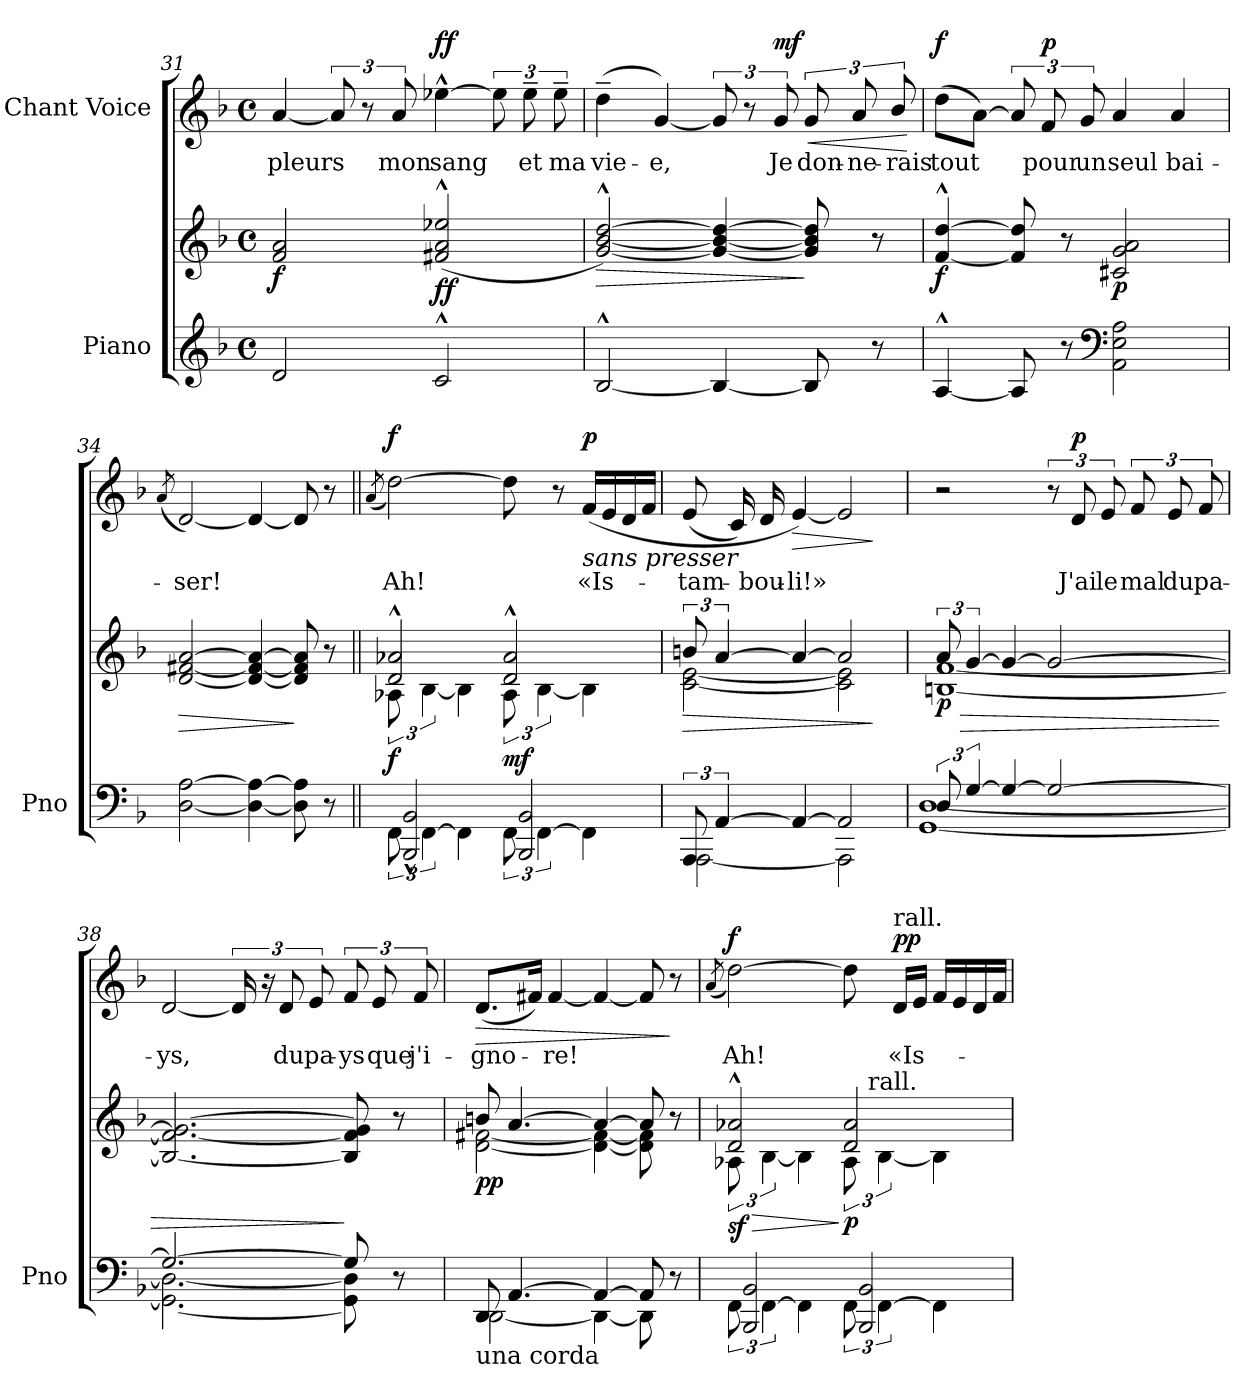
**kern	**kern	**dynam	**kern	**text	**dynam
*part2	*part2	*part2	*part1	*part1	*part1
*staff3	*staff2	*staff2/3	*staff1	*staff1	*staff1
*I"Piano	*	*	*I"Chant Voice	*	*
*I'Pno	*	*	*	*	*
!!LO:LB:g=z
*clefG2	*clefG2	*	*clefG2	*	*
*k[b-]	*k[b-]	*	*k[b-]	*	*
*M4/4	*M4/4	*	*M4/4	*	*
*met(c)	*met(c)	*	*met(c)	*	*
=31	=31	=31	=31	=31	=31
!	!	!LO:DY:b	!	!LO:LY:b	!
2d/	2f/ 2a/	f	[4a/	pleurs	.
.	.	.	12a/]	.	.
.	.	.	12r	.	.
!	!	!	!	!LO:LY:b	!
.	.	.	12a/	mon	.
!	!	!LO:DY:b	!	!LO:LY:b	!LO:DY:a
2c^^/	(>2f#X/^^ 2a/^^ 2ee-X/^^	ff	[4ee-X^^\	sang	ff
.	.	.	12ee-\]	.	.
!	!	!	!	!LO:LY:b	!
.	.	.	12ee-~\	et	.
!	!	!	!	!LO:LY:b	!
.	.	.	12ee-~\	ma	.
=32	=32	=32	=32	=32	=32
!	!	!LO:HP:b	!	!LO:LY:b	!
[2B-^^/	[2g/^^ [<2b-/^^ [2dd/^^)	>	(4dd~\	vie-	.
!	!	!	!	!LO:LY:b	!
.	.	.	[4g/)	-e,	.
4B-/_	4g/_ 4b-/_ 4dd/_	.	12g/]	.	.
.	.	.	12r	.	.
!	!	!	!	!LO:LY:b	!LO:HP:b
!	!	!	!	!	!LO:DY:n=1:a
.	.	.	12g/	Je	< mf
!	!	!	!	!LO:LY:b	!
8B-/]	8g/] 8b-/] 8dd/]	]	12g/	don-	.
!	!	!	!	!LO:LY:b	!
.	.	.	12a/	-ne-	.
8r	8r	.	.	.	.
!	!	!	!	!LO:LY:b	!
.	.	.	12b-/	-rais	.
.	.	.	.	.	[
=33	=33	=33	=33	=33	=33
!	!	!LO:DY:b	!	!LO:LY:b	!LO:DY:a
[4A^^/	[4f/^^ [4dd/^^	f	(8dd\L	tout	f
.	.	.	[8a\J)	.	.
8A/]	8f/] 8dd/]	.	12a/]	.	.
!	!	!	!	!LO:LY:b	!LO:DY:a
.	.	.	12f/	pour	p
8r	8r	.	.	.	.
!	!	!	!	!LO:LY:b	!
.	.	.	12g/	un	.
*clefF4	*	*	*	*	*
!	!	!LO:DY:b	!	!LO:LY:b	!
2AA\ 2E\ 2A\	2c#X/ 2g/ 2a/	p	4a/	seul	.
!	!	!	!	!LO:LY:b	!
.	.	.	4a/	bai-	.
!!LO:PB:g=z
=34	=34	=34	=34	=34	=34
.	.	.	(8qa/	.	.
!	!	!LO:HP:b	!	!LO:LY:b	!
[2D\ [2A\	[2d/ [2f#X/ [2a/	>	[2d/)	-ser!	.
4D\_ 4A\_	4d/_ 4f#/_ 4a/_	.	4d/_	.	.
8D\] 8A\]	8d/] 8f#/] 8a/]	]	8d/]	.	.
8r	8r	.	8r	.	.
=35||	=35||	=35||	=35||	=35||	=35||
.	.	.	(8qa/	.	.
*^	*^	*	*	*	*
!	!	!	!	!LO:DY:b	!	!LO:LY:b	!LO:DY:a
12FF\	2BBB-/^^ 2BB-/^^	2d/^^ 2a-X/^^	12A-X\	f	[2dd\)	Ah!	f
[6FF\	.	.	[6B-\	.	.	.	.
4FF\]	.	.	4B-\]	.	.	.	.
!	!	!	!	!LO:DY:b	!	!	!
12FF\	2BBB-/ 2BB-/	2d/^^ 2a-/^^	12A-\	mf	8dd\]	.	.
[6FF\	.	.	[<6B-\	.	.	.	.
.	.	.	.	.	8r	.	.
!	!	!	!	!	!LO:TX:b:i:t=sans presser	!	!
!	!	!	!	!	!	!LO:LY:b	!LO:DY:a
4FF\]	.	.	4B-\]	.	(>16f/LL	«Is-	p
.	.	.	.	.	16e/	.	.
.	.	.	.	.	16d/	.	.
.	.	.	.	.	16f/JJ	.	.
=36	=36	=36	=36	=36	=36	=36	=36
!	!	!	!	!LO:HP:b	!	!LO:LY:b	!
!	!	!	!	!LO:DY:n=1:b	!	!	!
!	!	!	!	!LO:DY:n=2:b	!	!	!
12AAA/	[2AAA\	12bn/	[2c\ [2e\	> p sf	(8e/	-tam-	.
[6AA/	.	[6a/	.	.	.	.	.
.	.	.	.	.	16c/)	.	.
!	!	!	!	!	!	!LO:LY:b	!
.	.	.	.	.	16d/	-bou-	.
!	!	!	!	!	!	!LO:LY:b	!LO:HP:b
4AA/_	.	4a/_	.	.	[4e/)	-li!»	>
2AA/]	2AAA\]	2a/]	2c\] 2e\]	.	2e/]	.	.
*v	*v	*	*	*	*	*	*
*	*v	*v	*	*	*	*
.	.	]	.	.	]
!!LO:LB:g=z
=37	=37	=37	=37	=37	=37
*^	*^	*	*	*	*
!	!	!	!	!LO:DY:b	!	!	!
12D/	[1GG [1D	12a/	[1Bn [1f	p	2r	.	.
!	!	!	!	!LO:HP:b	!	!	!
[6G/	.	[6g/	.	>	.	.	.
4G/_	.	4g/_	.	.	.	.	.
2G/_	.	2g/_	.	.	12r	.	.
!	!	!	!	!	!	!LO:LY:b	!LO:DY:a
.	.	.	.	.	12d/	J'ai	p
!	!	!	!	!	!	!LO:LY:b	!
.	.	.	.	.	12e/	le	.
!	!	!	!	!	!	!LO:LY:b	!
.	.	.	.	.	12f/	mal	.
!	!	!	!	!	!	!LO:LY:b	!
.	.	.	.	.	12e/	du	.
!	!	!	!	!	!	!LO:LY:b	!
.	.	.	.	.	12f/	pa-	.
*	*	*v	*v	*	*	*	*
=38	=38	=38	=38	=38	=38	=38
!	!	!	!	!	!LO:LY:b	!
2.G/_	2.GG\_ 2.D\_	2.Bn/_ 2.f/_ 2.g/_	.	[2d/	-ys,	.
.	.	.	.	24d/]	.	.
.	.	.	.	24r	.	.
!	!	!	!	!	!LO:LY:b	!
.	.	.	.	12d/	du	.
!	!	!	!	!	!LO:LY:b	!
.	.	.	.	12e/	pa-	.
!	!	!	!	!	!LO:LY:b	!
8G/]	8GG\] 8D\]	8B/] 8f/] 8g/]	]	12f/	-ys	.
!	!	!	!	!	!LO:LY:b	!
.	.	.	.	12e/	que	.
8r	8ryy	8r	.	.	.	.
!	!	!	!	!	!LO:LY:b	!
.	.	.	.	12f/	j'i-	.
=39	=39	=39	=39	=39	=39	=39
*	*	*^	*	*	*	*
!LO:TX:b:t=una corda	!	!	!	!	!	!	!
!	!	!	!	!LO:DY:b	!	!LO:LY:b	!LO:HP:b
8DD/	[2DD\	8bn/	[2d\ [2f#X\	pp	(8.d/L	-gno-	>
[4.AA/	.	[4.a/	.	.	.	.	.
.	.	.	.	.	16f#X/Jk)	.	.
!	!	!	!	!	!	!LO:LY:b	!
.	.	.	.	.	[4f#/	-re!	.
4AA/_	4DD\_	4a/_	4d\_ 4f#\_	.	4f#/_	.	.
8AA/]	8DD\]	8a/]	8d\] 8f#\]	.	8f#/]	.	.
8r	8ryy	8r	8ryy	.	8r	.	]
!!LO:LB:g=z
=40	=40	=40	=40	=40	=40	=40	=40
.	.	.	.	.	(8qa/	.	.
!	!	!	!	!LO:HP:b	!	!LO:LY:b	!
!	!	!	!	!LO:DY:n=1:b	!	!	!LO:DY:a
12FF\	2BBB-/ 2BB-/	2d/^^ 2a-X/^^	12A-X\	> sf	[2dd\)	Ah!	f
[6FF\	.	.	[6B-\	.	.	.	.
4FF\]	.	.	4B-\]	.	.	.	.
!	!	!	!	!LO:DY:n=2:b	!	!	!
12FF\	2BBB-/ 2BB-/	2d/ 2a-/	12A-\	] p	8dd\]	.	.
!	!	!	!LO:TX:a:t=rall.	!	!	!	!
[6FF\	.	.	[<6B-\	.	.	.	.
!	!	!	!	!	!LO:TX:a:t=rall.	!	!
!	!	!	!	!	!	!LO:LY:b	!LO:DY:a
.	.	.	.	.	16d/LL	«Is-	pp
.	.	.	.	.	16e/JJ	.	.
4FF\]	.	.	4B-\]	.	16f/LL	.	.
.	.	.	.	.	16e/	.	.
.	.	.	.	.	16d/	.	.
.	.	.	.	.	16f/JJ	.	.
*v	*v	*	*	*	*	*	*
*	*v	*v	*	*	*	*
=	=	=	=	=	=
*-	*-	*-	*-	*-	*-
